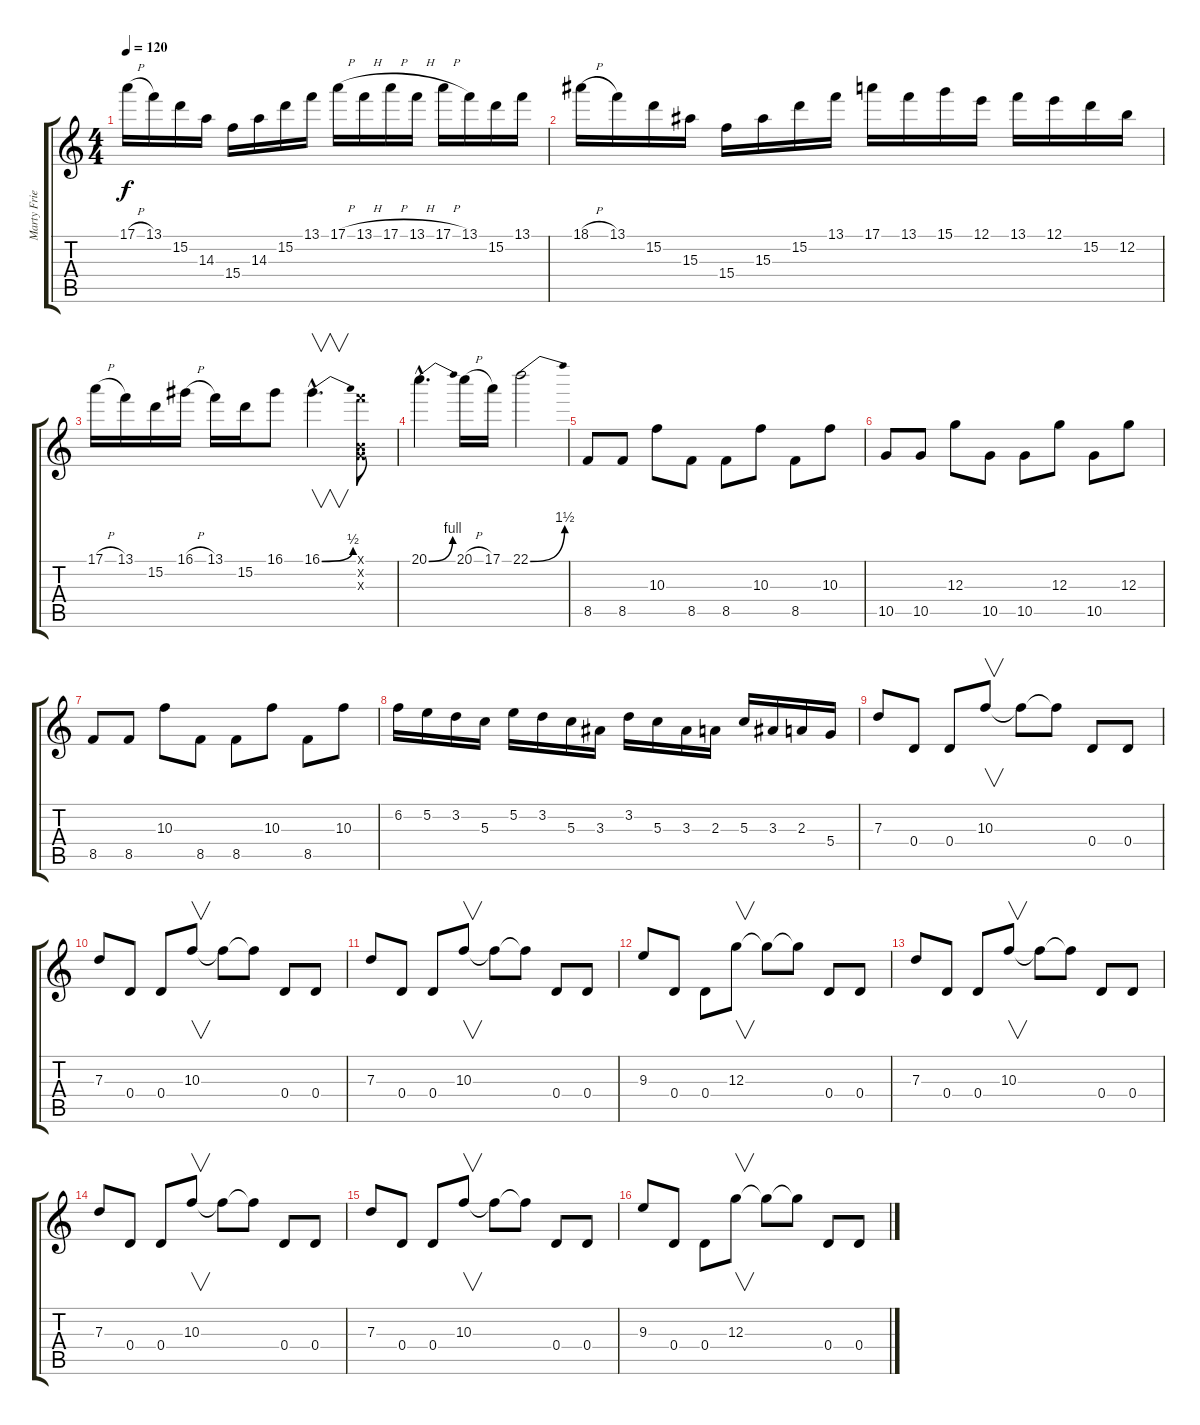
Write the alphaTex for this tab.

\track ("Marty Friedman" "Marty Frie") {instrument overdrivenguitar}
\staff {score tabs}
\tuning (E4 B3 G3 D3 A2 E2) {hide}
\ts (4 4)
\tempo 120
\clef g2
\ks c
17.1{h}.16{dy f} 13.1.16 15.2.16 14.3.16 15.4.16 14.3.16 15.2.16 13.1.16 17.1{h}.16 13.1{h}.16 17.1{h}.16 13.1{h}.16 17.1{h}.16 13.1.16 15.2.16 13.1.16 |
18.1{h}.16 13.1.16 15.2.16 15.3.16 15.4.16 15.3.16 15.2.16 13.1.16 17.1.16 13.1.16 15.1.16 12.1.16 13.1.16 12.1.16 15.2.16 12.2.16 |
17.1{h}.16 13.1.16 15.2.16 16.1{h}.16 13.1.16 15.2.16 16.1.8 16.1{be (bend 0 0 60 2) hac}.4{v d} (13.1{x} 0.2{x} 0.3{x}).8 |
20.1{be (bend 0 0 60 4) hac}.4{d} 20.1{h}.16 17.1.16 22.1{be (bend 0 0 60 6)}.2 |
8.5.8 8.5.8 10.3.8 8.5.8 8.5.8 10.3.8 8.5.8 10.3.8 |
10.5.8 10.5.8 12.3.8 10.5.8 10.5.8 12.3.8 10.5.8 12.3.8 |
8.5.8 8.5.8 10.3.8 8.5.8 8.5.8 10.3.8 8.5.8 10.3.8 |
6.2.16 5.2.16 3.2.16 5.3.16 5.2.16 3.2.16 5.3.16 3.3.16 3.2.16 5.3.16 3.3.16 2.3.16 5.3.16 3.3.16 2.3.16 5.4.16 |
7.3.8 0.4.8 0.4.8 10.3.8{v} 10.3{t}.8 10.3{t}.8 0.4.8 0.4.8 |
7.3.8 0.4.8 0.4.8 10.3.8{v} 10.3{t}.8 10.3{t}.8 0.4.8 0.4.8 |
7.3.8 0.4.8 0.4.8 10.3.8{v} 10.3{t}.8 10.3{t}.8 0.4.8 0.4.8 |
9.3.8 0.4.8 0.4.8 12.3.8{v} 12.3{t}.8 12.3{t}.8 0.4.8 0.4.8 |
7.3.8 0.4.8 0.4.8 10.3.8{v} 10.3{t}.8 10.3{t}.8 0.4.8 0.4.8 |
7.3.8 0.4.8 0.4.8 10.3.8{v} 10.3{t}.8 10.3{t}.8 0.4.8 0.4.8 |
7.3.8 0.4.8 0.4.8 10.3.8{v} 10.3{t}.8 10.3{t}.8 0.4.8 0.4.8 |
9.3.8 0.4.8 0.4.8 12.3.8{v} 12.3{t}.8 12.3{t}.8 0.4.8 0.4.8
